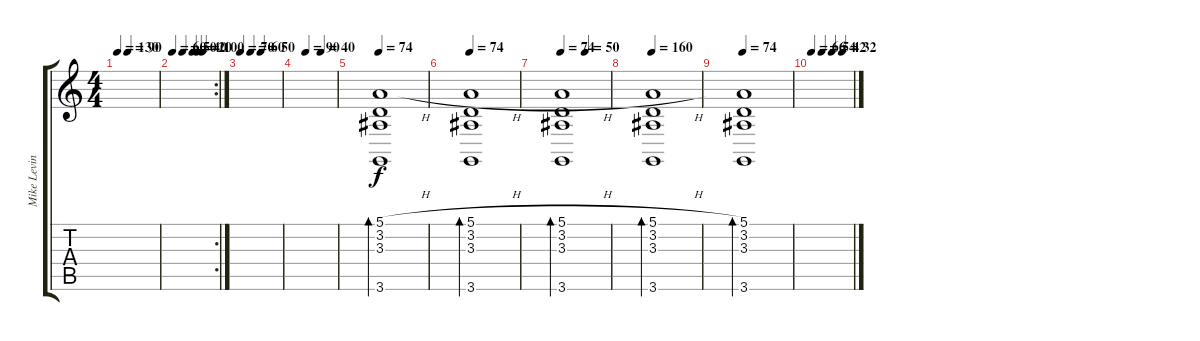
\track ("Mike Levine" "Mike Levin") {instrument synthstrings1}
\staff {score tabs}
\tuning (E4 B3 G3 D3 A2 E2) {hide}
\ts (4 4)
\tempo 130
\tempo (90 0.25)
\clef g2
\ks c
|
\rc 2
\tempo 60
\tempo (50 0.25)
\tempo (40 0.5)
\tempo (20 0.625)
\tempo (100 0.75)
|
\tempo 70
\tempo (60 0.25)
\tempo (50 0.5)
|
\tempo (90 0.25)
\tempo (40 0.625)
|
\tempo 74
(5.1{h} 3.2 3.3 3.6).1{bd 240} |
\tempo 70
\tempo 74
(5.1{h} 3.2 3.3 3.6).1{bd 240} |
\tempo 66
\tempo (50 0.5)
\tempo 74
(5.1{h} 3.2 3.3 3.6).1{bd 240} |
\tempo 160
(5.1{h} 3.2 3.3 3.6).1{bd 240 volume 7 instrument synthstrings1} |
\tempo 144
\tempo 74
(5.1 3.2 3.3 3.6).1{bd 240} |
\tempo 66
\tempo (54 0.25)
\tempo (42 0.5)
\tempo (32 0.75)
